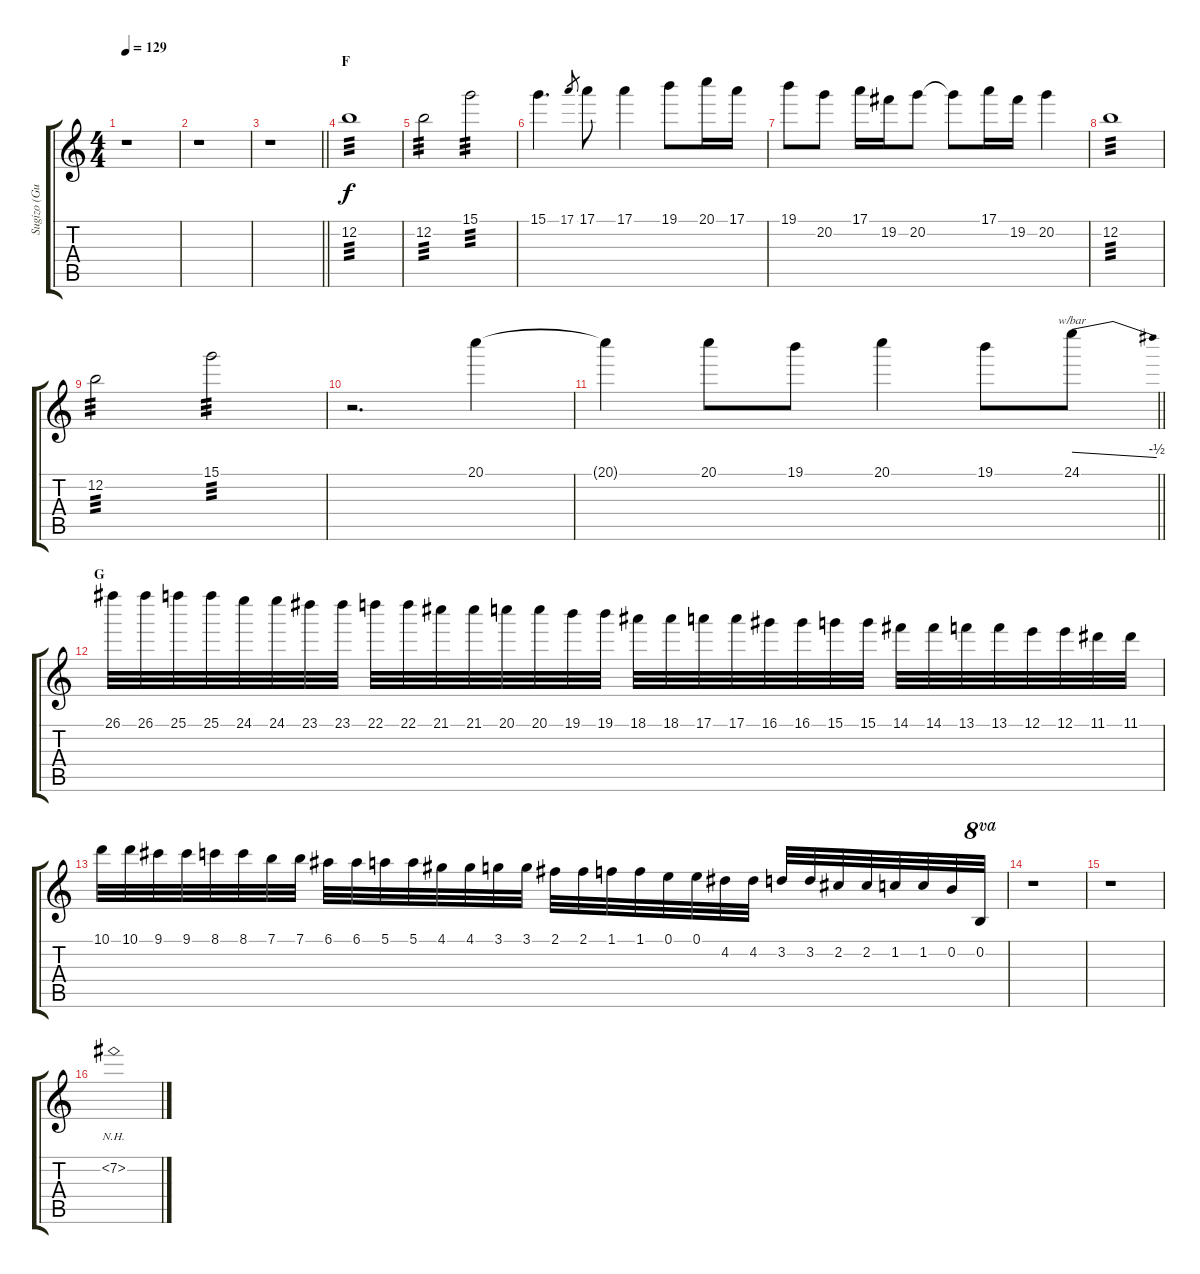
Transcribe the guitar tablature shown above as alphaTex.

\track ("Sugizo (Guitar 1)" "Sugizo (Gu") {instrument distortionguitar}
\staff {score tabs}
\tuning (E4 B3 G3 D3 A2 E2) {hide}
\ts (4 4)
\tempo 129
\clef g2
\ks c
r.1{dy f} |
r.1 |
\barLineRight lightlight
r.1 |
\section ("" "F")
12.2.1{tp 3} |
12.2.2{tp 3} 15.1.2{tp 3} |
15.1.4{d} 17.1.8{gr} 17.1.8 17.1.4 19.1.8 20.1.16 17.1.16 |
19.1.8 20.2.8 17.1.16 19.2.16 20.2.8 20.2{t}.8 17.1.16 19.2.16 20.2.4 |
12.2.1{tp 3} |
12.2.2{tp 3} 15.1.2{tp 3} |
r.2{d} 20.1.4 |
\barLineRight lightlight
20.1{t}.4 20.1.8 19.1.8 20.1.4 19.1.8 24.1.8{tbe (dive default 0 0 60 -2)} |
\section ("" "G")
26.1.32 26.1.32 25.1.32 25.1.32 24.1.32 24.1.32 23.1.32 23.1.32 22.1.32 22.1.32 21.1.32 21.1.32 20.1.32 20.1.32 19.1.32 19.1.32 18.1.32 18.1.32 17.1.32 17.1.32 16.1.32 16.1.32 15.1.32 15.1.32 14.1.32 14.1.32 13.1.32 13.1.32 12.1.32 12.1.32 11.1.32 11.1.32 |
10.1.32 10.1.32 9.1.32 9.1.32 8.1.32 8.1.32 7.1.32 7.1.32 6.1.32 6.1.32 5.1.32 5.1.32 4.1.32 4.1.32 3.1.32 3.1.32 2.1.32 2.1.32 1.1.32 1.1.32 0.1.32 0.1.32 4.2.32 4.2.32 3.2.32 3.2.32 2.2.32 2.2.32 1.2.32 1.2.32 0.2.32 0.2.32{ot 8va} |
r.1 |
r.1 |
7.2{nh}.1
